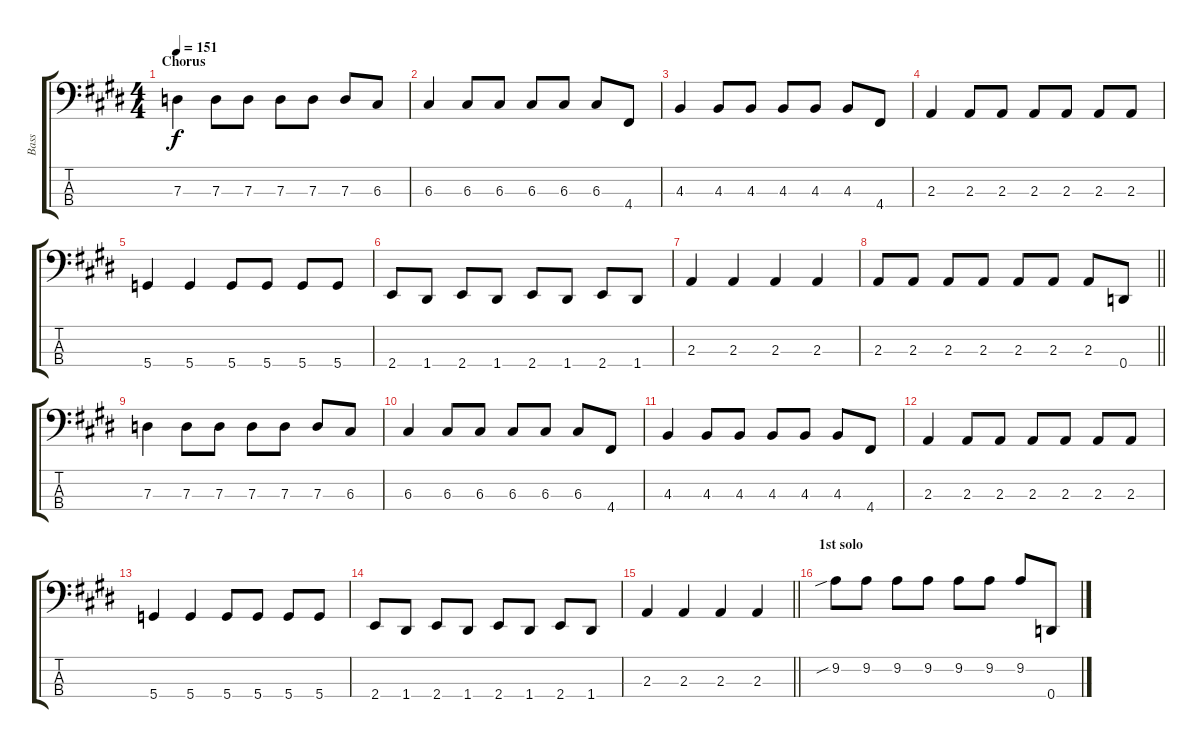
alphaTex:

\track ("Bass" "Bass") {instrument electricbassfinger}
\staff {score tabs}
\tuning (F2 C2 G1 D1) {hide}
\ts (4 4)
\section ("" "Chorus")
\tempo 151
\clef f4
\ks e
7.3.4{dy f} 7.3.8 7.3.8 7.3.8 7.3.8 7.3.8 6.3.8 |
6.3.4 6.3.8 6.3.8 6.3.8 6.3.8 6.3.8 4.4.8 |
4.3.4 4.3.8 4.3.8 4.3.8 4.3.8 4.3.8 4.4.8 |
2.3.4 2.3.8 2.3.8 2.3.8 2.3.8 2.3.8 2.3.8 |
5.4.4 5.4.4 5.4.8 5.4.8 5.4.8 5.4.8 |
2.4.8 1.4.8 2.4.8 1.4.8 2.4.8 1.4.8 2.4.8 1.4.8 |
2.3.4 2.3.4 2.3.4 2.3.4 |
\barLineRight lightlight
2.3.8 2.3.8 2.3.8 2.3.8 2.3.8 2.3.8 2.3.8 0.4.8 |
7.3.4 7.3.8 7.3.8 7.3.8 7.3.8 7.3.8 6.3.8 |
6.3.4 6.3.8 6.3.8 6.3.8 6.3.8 6.3.8 4.4.8 |
4.3.4 4.3.8 4.3.8 4.3.8 4.3.8 4.3.8 4.4.8 |
2.3.4 2.3.8 2.3.8 2.3.8 2.3.8 2.3.8 2.3.8 |
5.4.4 5.4.4 5.4.8 5.4.8 5.4.8 5.4.8 |
2.4.8 1.4.8 2.4.8 1.4.8 2.4.8 1.4.8 2.4.8 1.4.8 |
\barLineRight lightlight
2.3.4 2.3.4 2.3.4 2.3.4 |
\section ("" "1st solo")
9.2{sib}.8 9.2.8 9.2.8 9.2.8 9.2.8 9.2.8 9.2.8 0.4.8
